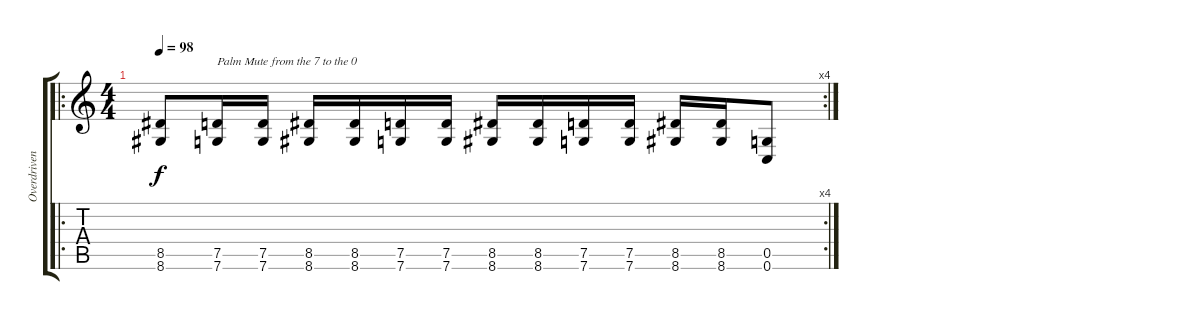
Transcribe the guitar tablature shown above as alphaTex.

\track ("Overdriven Guitar" "Overdriven") {instrument overdrivenguitar}
\staff {score tabs}
\tuning (D4 A3 F3 C3 G2 C2) {hide}
\ro
\rc 4
\ts (4 4)
\tempo 98
\clef g2
\ks c
(8.5 8.6).8{dy f} (7.5 7.6).16{txt "Palm Mute from the 7 to the 0"} (7.5 7.6).16 (8.5 8.6).16 (8.5 8.6).16 (7.5 7.6).16 (7.5 7.6).16 (8.5 8.6).16 (8.5 8.6).16 (7.5 7.6).16 (7.5 7.6).16 (8.5 8.6).16 (8.5 8.6).16 (0.5 0.6).8
